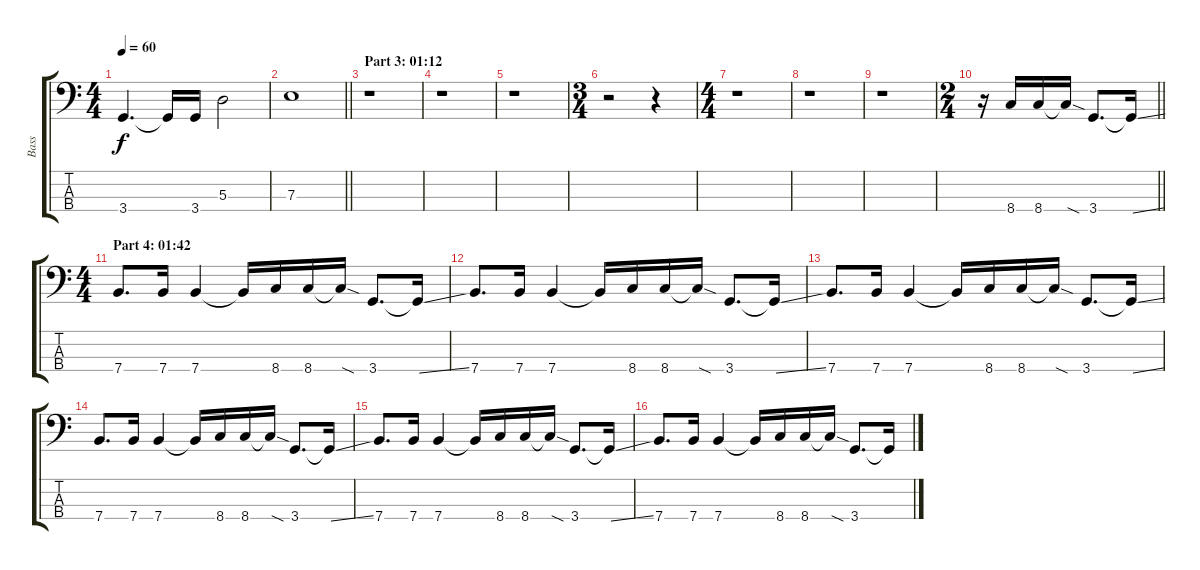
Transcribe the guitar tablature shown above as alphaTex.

\track ("Bass" "Bass") {instrument electricbassfinger}
\staff {score tabs}
\tuning (G2 D2 A1 E1) {hide}
\ts (4 4)
\tempo 60
\clef f4
\ks c
3.4.4{d dy f} 3.4{t}.16 3.4.16 5.3.2 |
\barLineRight lightlight
7.3.1 |
\section ("" "Part 3: 01:12")
r.1 |
r.1 |
r.1 |
\ts (3 4)
r.2 r.4 |
\ts (4 4)
r.1 |
r.1 |
r.1 |
\ts (2 4)
\barLineRight lightlight
r.16 8.4.16 8.4.16 8.4{sod t}.16 3.4.8{d} 3.4{ss t}.16 |
\ts (4 4)
\section ("" "Part 4: 01:42")
7.4.8{d} 7.4.16 7.4.4 7.4{t}.16 8.4.16 8.4.16 8.4{sod t}.16 3.4.8{d} 3.4{ss t}.16 |
7.4.8{d} 7.4.16 7.4.4 7.4{t}.16 8.4.16 8.4.16 8.4{sod t}.16 3.4.8{d} 3.4{ss t}.16 |
7.4.8{d} 7.4.16 7.4.4 7.4{t}.16 8.4.16 8.4.16 8.4{sod t}.16 3.4.8{d} 3.4{ss t}.16 |
7.4.8{d} 7.4.16 7.4.4 7.4{t}.16 8.4.16 8.4.16 8.4{sod t}.16 3.4.8{d} 3.4{ss t}.16 |
7.4.8{d} 7.4.16 7.4.4 7.4{t}.16 8.4.16 8.4.16 8.4{sod t}.16 3.4.8{d} 3.4{ss t}.16 |
7.4.8{d} 7.4.16 7.4.4 7.4{t}.16 8.4.16 8.4.16 8.4{sod t}.16 3.4.8{d} 3.4{ss t}.16
